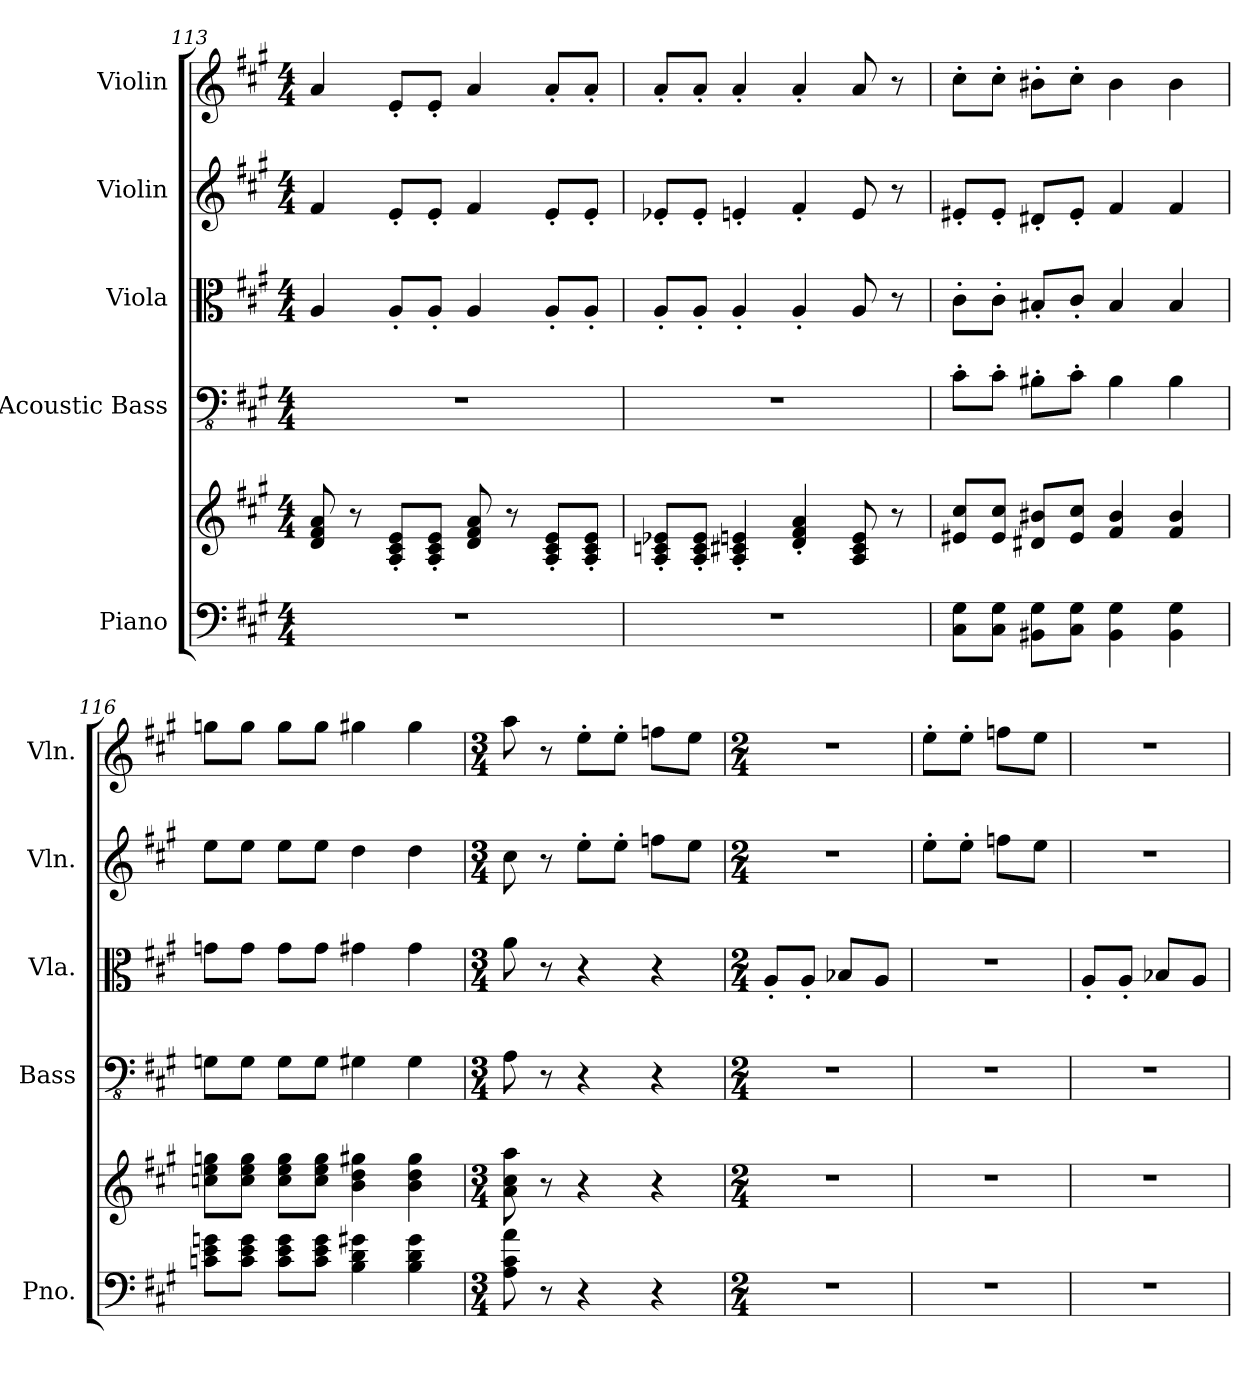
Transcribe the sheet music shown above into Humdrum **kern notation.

**kern	**kern	**kern	**kern	**kern	**kern
*part5	*part5	*part4	*part3	*part2	*part1
*staff6	*staff5	*staff4	*staff3	*staff2	*staff1
*I"Piano	*	*I"Acoustic Bass	*I"Viola	*I"Violin	*I"Violin
*I'Pno.	*	*I'Bass	*I'Vla.	*I'Vln.	*I'Vln.
!!LO:LB:g=z
*clefF4	*clefG2	*clefFv4	*clefC3	*clefG2	*clefG2
*k[f#c#g#]	*k[f#c#g#]	*k[f#c#g#]	*k[f#c#g#]	*k[f#c#g#]	*k[f#c#g#]
*M4/4	*M4/4	*M4/4	*M4/4	*M4/4	*M4/4
=113	=113	=113	=113	=113	=113
1r	8d/ 8f#/ 8a/	1r	4A/	4f#/	4a/
.	8r	.	.	.	.
.	8A/' 8c#/' 8e/'L	.	8A'/L	8e'/L	8e'/L
.	8A/' 8c#/' 8e/'J	.	8A'/J	8e'/J	8e'/J
.	8d/ 8f#/ 8a/	.	4A/	4f#/	4a/
.	8r	.	.	.	.
.	8A/' 8c#/' 8e/'L	.	8A'/L	8e'/L	8a'/L
.	8A/' 8c#/' 8e/'J	.	8A'/J	8e'/J	8a'/J
=114	=114	=114	=114	=114	=114
1r	8A/' 8cn/' 8e-X/'L	1r	8A'/L	8e-X'/L	8a'/L
.	8A/' 8c/' 8e-/'J	.	8A'/J	8e-'/J	8a'/J
.	4A/' 4c#X/' 4en/'	.	4A'/	4en'/	4a'/
.	4d/' 4f#/' 4a/'	.	4A'/	4f#'/	4a'/
.	8A/ 8c#/ 8e/	.	8A/	8e/	8a/
.	8r	.	8r	8r	8r
=115	=115	=115	=115	=115	=115
8C#\ 8G#\L	8e#X/ 8cc#/L	8C#'\L	8c#'\L	8e#X'/L	8cc#'\L
8C#\ 8G#\J	8e#/ 8cc#/J	8C#'\J	8c#'\J	8e#'/J	8cc#'\J
8BB#X\ 8G#\L	8d#X/ 8b#X/L	8BB#X'\L	8B#X'/L	8d#X'/L	8b#X'\L
8C#\ 8G#\J	8e#/ 8cc#/J	8C#'\J	8c#'/J	8e#'/J	8cc#'\J
4BB#\ 4G#\	4f#/ 4b#/	4BB#\	4B#/	4f#/	4b#\
4BB#\ 4G#\	4f#/ 4b#/	4BB#\	4B#/	4f#/	4b#\
=116	=116	=116	=116	=116	=116
8cn\ 8e\ 8gn\L	8ccn\ 8ee\ 8ggn\L	8GGn\L	8gn\L	8ee\L	8ggn\L
8c\ 8e\ 8g\J	8cc\ 8ee\ 8gg\J	8GG\J	8g\J	8ee\J	8gg\J
8c\ 8e\ 8g\L	8cc\ 8ee\ 8gg\L	8GG\L	8g\L	8ee\L	8gg\L
8c\ 8e\ 8g\J	8cc\ 8ee\ 8gg\J	8GG\J	8g\J	8ee\J	8gg\J
4B\ 4d\ 4g#X\	4b\ 4dd\ 4gg#X\	4GG#X\	4g#X\	4dd\	4gg#X\
4B\ 4d\ 4g#\	4b\ 4dd\ 4gg#\	4GG#\	4g#\	4dd\	4gg#\
=117	=117	=117	=117	=117	=117
*M3/4	*M3/4	*M3/4	*M3/4	*M3/4	*M3/4
8A\ 8c#\ 8a\	8a\ 8cc#\ 8aa\	8AA\	8a\	8cc#\	8aa\
8r	8r	8r	8r	8r	8r
4r	4r	4r	4r	8ee'\L	8ee'\L
.	.	.	.	8ee'\J	8ee'\J
4r	4r	4r	4r	8ffn\L	8ffn\L
.	.	.	.	8ee\J	8ee\J
=118	=118	=118	=118	=118	=118
*M2/4	*M2/4	*M2/4	*M2/4	*M2/4	*M2/4
2r	2r	2r	8A'/L	2r	2r
.	.	.	8A'/J	.	.
.	.	.	8B-X/L	.	.
.	.	.	8A/J	.	.
=119	=119	=119	=119	=119	=119
2r	2r	2r	2r	8ee'\L	8ee'\L
.	.	.	.	8ee'\J	8ee'\J
.	.	.	.	8ffn\L	8ffn\L
.	.	.	.	8ee\J	8ee\J
!!LO:LB:g=z
=120	=120	=120	=120	=120	=120
2r	2r	2r	8A'/L	2r	2r
.	.	.	8A'/J	.	.
.	.	.	8B-X/L	.	.
.	.	.	8A/J	.	.
=	=	=	=	=	=
*-	*-	*-	*-	*-	*-
